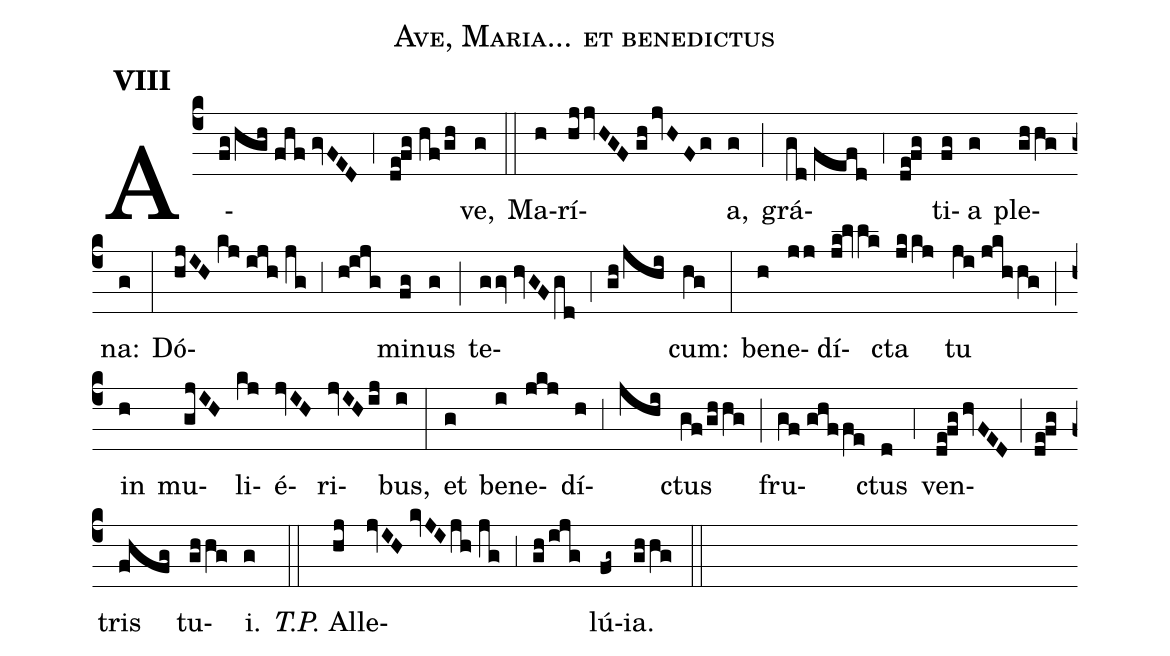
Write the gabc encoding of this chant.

name:Ave, Maria... et benedictus;
mode:VIII;
office-part:Offertoria;
%%
(c4) A(fg/hgh//fhf//gvFED)(,4)(de!fg//hf/gh)ve,(g) (::) Ma(h)rí(hjjvHGF//gh/jvHFg)a,(g) (;) grá(gd//fefd)(,4)(de!fg)ti(fg)a(g) ple(ghhg)na:(g) (:) Dó(hjIH//kj//ijh//jg)(,3)(h!ijg)mi(fg)nus(g) (;) te(ggv//hvGF/gd)(,4)(gh/jhi)cum:(hg) (:) be(h)ne(jj)dí(jk!lvlk)cta(jkkj) tu(ji//jkhhg) (;) in(h) mu(gjIH)li(kj)é(jvIH)ri(jvIH/ij)bus,(i) (:) et(g) be(i)ne(jkj)dí(h)(,3)(jhi)ctus(gf/ghhg) (;) fru(gf//ghffe)ctus(d) (,4) ven(de!fg/hvFED;de!fg)tris(fhfg) tu(ghhg)i.(g) (::) <i>T.P.</i> Al(hj)le(jvIH//kvJI/jh//jg)(,3)(gh/ijg)lú(fg~)ia.(ghhg) (::)
